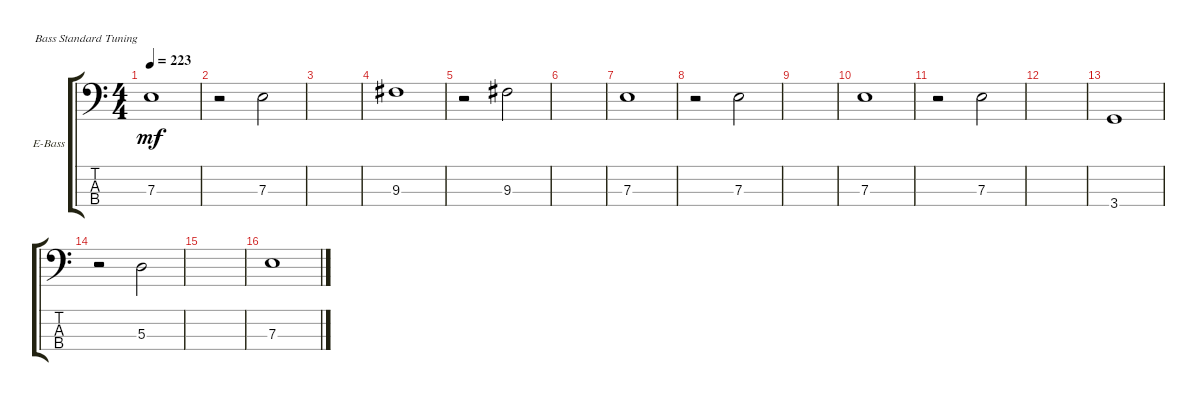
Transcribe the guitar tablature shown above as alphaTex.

\defaultSystemsLayout 4
\bracketExtendMode groupsimilarinstruments
\firstSystemTrackNameOrientation horizontal
\otherSystemsTrackNameOrientation horizontal
\track ("Electric Bass" "E-Bass") {instrument electricbassfinger}
\staff {score tabs}
\tuning (G2 D2 A1 E1)
\ts (4 4)
\tempo 223
\clef f4
\ks c
7.3.1{dy mf} |
r.2 7.3.2 |
|
9.3.1 |
r.2 9.3.2 |
|
7.3.1 |
r.2 7.3.2 |
|
7.3.1 |
r.2 7.3.2 |
|
3.4.1 |
r.2 5.3.2 |
|
7.3.1
